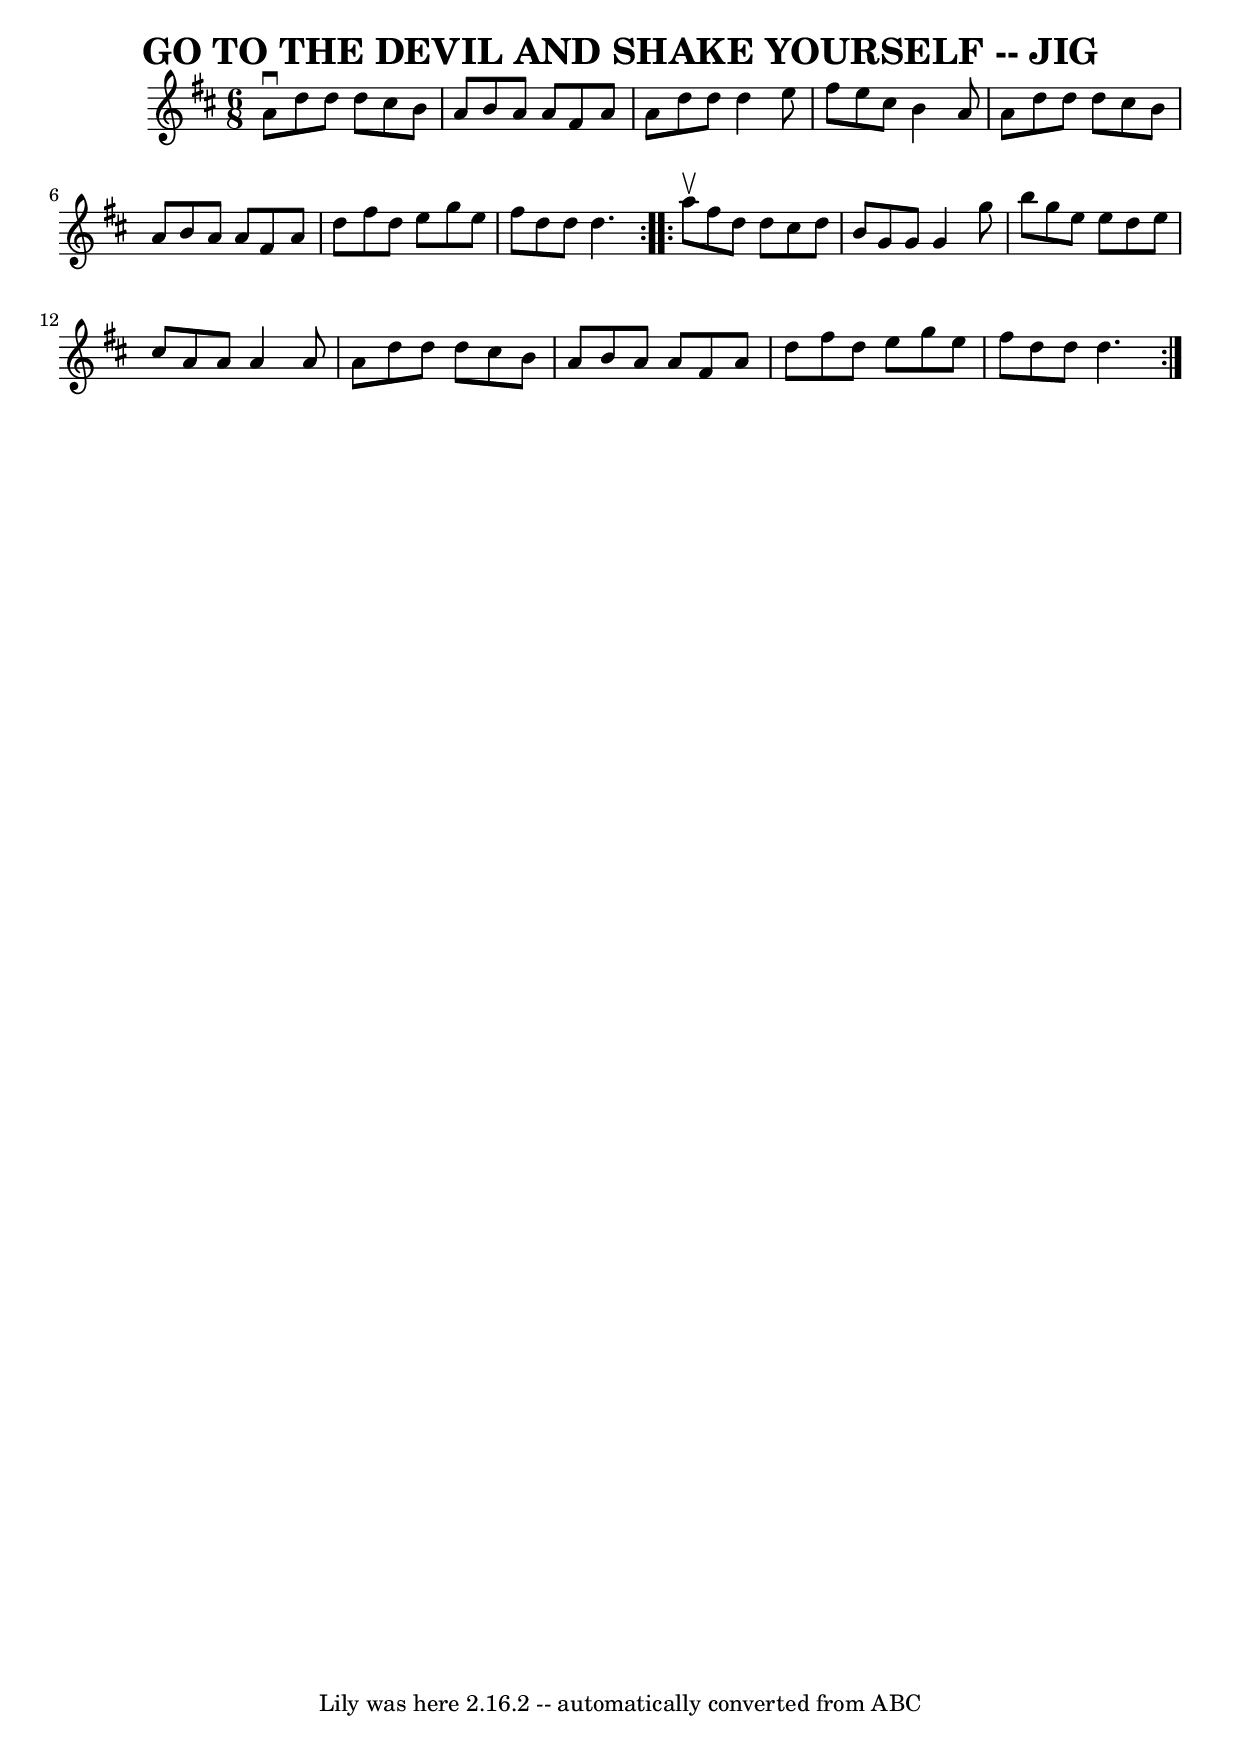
\version "2.16.2"
\include "Mammoth.ily"
\header {
  %% book = "Ryan's Mammoth Collection of Fiddle Tunes"
  crossRefNumber = "1"
  footnotes = ""
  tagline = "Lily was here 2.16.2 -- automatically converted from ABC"
  title = "GO TO THE DEVIL AND SHAKE YOURSELF -- JIG"

}
voicedefault =  {



  \repeat volta 2 {

    \time 6/8 
    \key d \major
 a'8^\downbow d''8 d''8 d''8 cis''8 b'8 
    |
    a'8 b'8 a'8 a'8 fis'8 a'8    |
    a'8    
    d''8 d''8 d''4 e''8    |
    fis''8 e''8 cis''8 b'4    
    a'8        |
    a'8 d''8 d''8 d''8 cis''8 b'8    |
    
    a'8 b'8 a'8 a'8 fis'8 a'8    |
    d''8 fis''8 d''8  
    e''8 g''8 e''8    |
    fis''8 d''8 d''8 d''4.    
  }     

  \repeat volta 2 {
    a''8^\upbow fis''8 d''8 d''8 cis''8 d''8    
    |
    b'8 g'8 g'8 g'4 g''8    |
    b''8 g''8 e''8  
    e''8 d''8 e''8    |
    cis''8 a'8 a'8 a'4 a'8        
    |
    a'8 d''8 d''8 d''8 cis''8 b'8    |
    a'8    
    b'8 a'8 a'8 fis'8 a'8    |
    d''8 fis''8 d''8 e''8  
    g''8 e''8    |
    fis''8 d''8 d''8 d''4.    
  }   

}

\score{
  <<

    \context Staff="default"
    {
      \voicedefault 
      
    }

  >>
  \layout {
    
  }
  \midi {
  }

}
